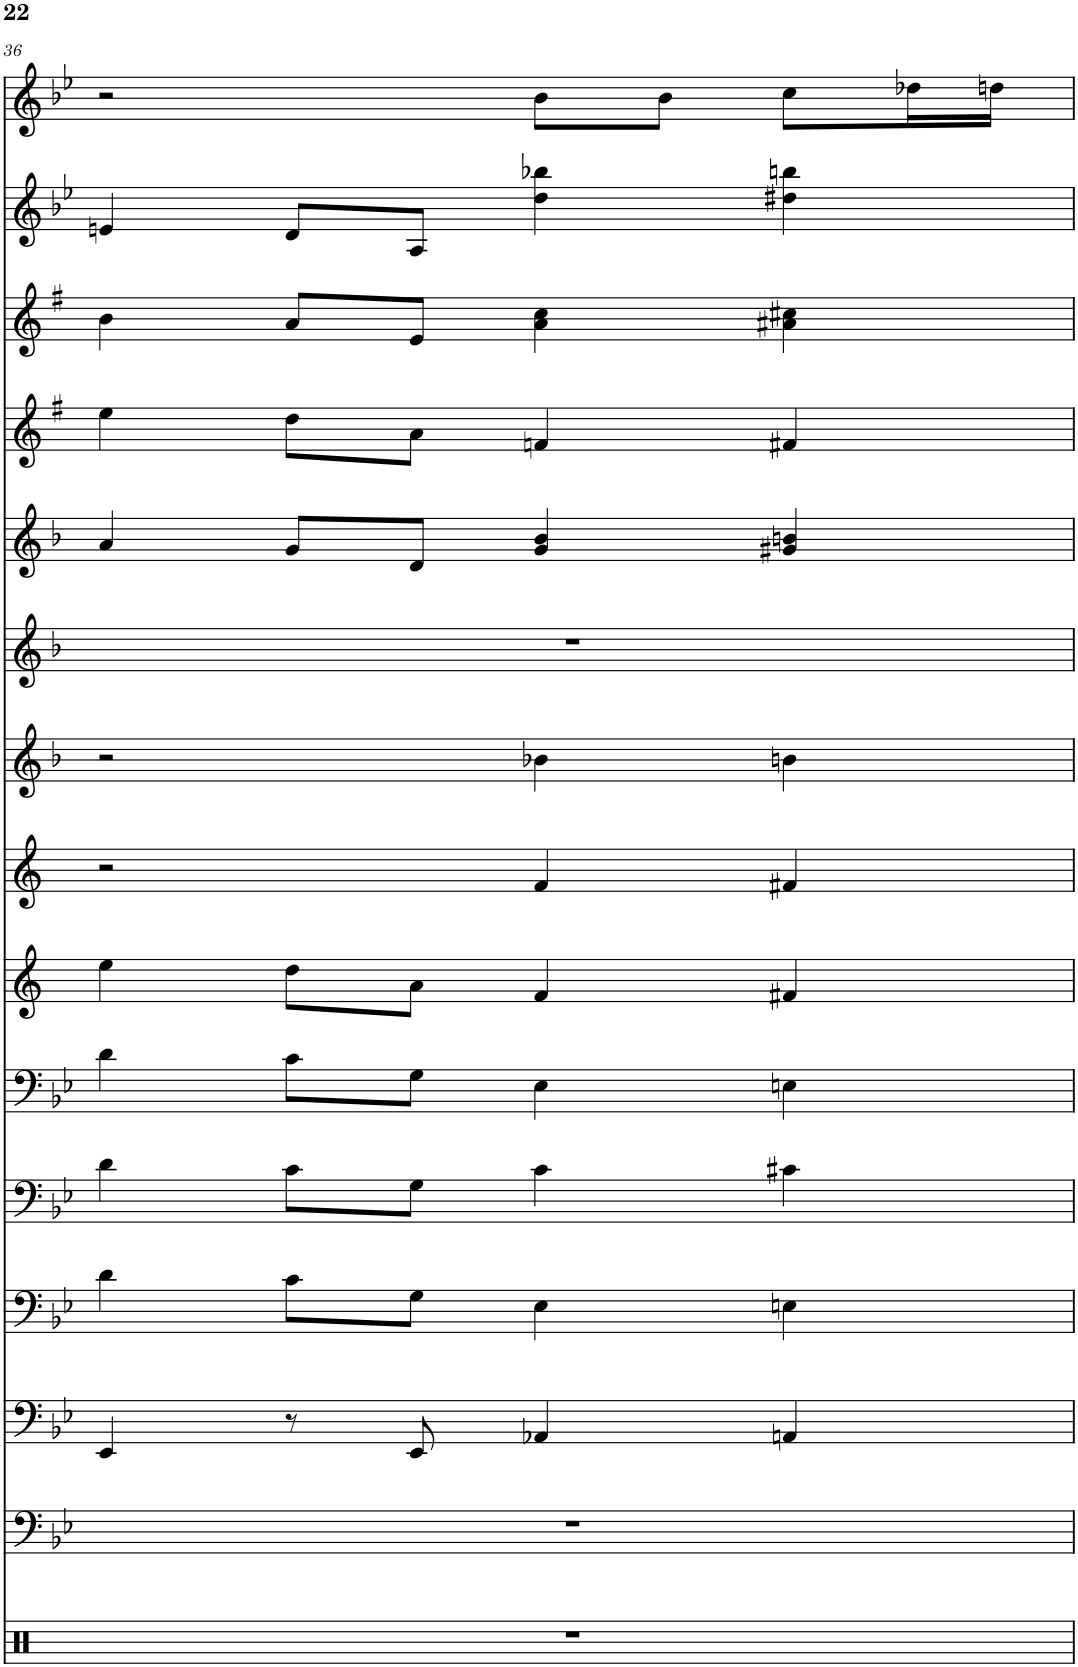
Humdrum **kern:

**kern	**kern	**kern	**kern	**kern	**kern	**kern	**kern	**kern	**kern	**kern	**kern	**kern	**kern	**kern
*part15	*part14	*part13	*part12	*part11	*part10	*part9	*part8	*part7	*part6	*part5	*part4	*part3	*part2	*part1
*staff15	*staff14	*staff13	*staff12	*staff11	*staff10	*staff9	*staff8	*staff7	*staff6	*staff5	*staff4	*staff3	*staff2	*staff1
*I"Voice	*I"Voice	*I"Voice	*I"Voice	*I"Voice	*I"Voice	*I"Voice	*I"Voice	*I"Voice	*I"Voice	*I"Voice	*I"Voice	*I"Voice	*I"Voice	*I"Voice
*I'V	*I'V	*I'V	*I'V	*I'V	*I'V	*I'V	*I'V	*I'V	*I'V	*I'V	*I'V	*I'V	*I'V	*I'V
!!LO:PB:g=z
*clefX	*clefX	*clefF4	*clefF4	*clefF4	*clefF4	*clefG2	*clefG2	*clefG2	*clefG2	*clefG2	*clefG2	*clefG2	*clefG2	*clefG2
*k[]	*k[b-e-]	*k[b-e-]	*k[b-e-]	*k[b-e-]	*k[b-e-]	*k[]	*k[]	*k[b-]	*k[b-]	*k[b-]	*k[f#]	*k[f#]	*k[b-e-]	*k[b-e-]
*M4/4	*M4/4	*M4/4	*M4/4	*M4/4	*M4/4	*M4/4	*M4/4	*M4/4	*M4/4	*M4/4	*M4/4	*M4/4	*M4/4	*
*met(c)	*met(c)	*met(c)	*met(c)	*met(c)	*met(c)	*met(c)	*met(c)	*met(c)	*met(c)	*met(c)	*met(c)	*met(c)	*met(c)	*
=36	=36	=36	=36	=36	=36	=36	=36	=36	=36	=36	=36	=36	=36	=36
1r	1r	4EE-/	4d\	4d\	4d\	4ee\	2r	2r	1r	4a/	4ee\	4b\	4en/	2r
.	.	8r	8c\L	8c\L	8c\L	8dd\L	.	.	.	8g/L	8dd\L	8a/L	8d/L	.
.	.	8EE-/	8G\J	8G\J	8G\J	8a\J	.	.	.	8d/J	8a\J	8e/J	8A/J	.
.	.	4AA-X/	4E-\	4c\	4E-\	4f/	4f/	4b-X\	.	4g/ 4b-/	4fn/	4a\ 4cc\	4dd\ 4bb-X\	8b-\L
.	.	.	.	.	.	.	.	.	.	.	.	.	.	8b-\J
.	.	4AAn/	4En\	4c#X\	4En\	4f#X/	4f#X/	4bn\	.	4g#X/ 4bn/	4f#X/	4a#X\ 4cc#X\	4dd#X\ 4bbn\	8cc\L
.	.	.	.	.	.	.	.	.	.	.	.	.	.	16dd-X\L
.	.	.	.	.	.	.	.	.	.	.	.	.	.	16ddn\JJ
=	=	=	=	=	=	=	=	=	=	=	=	=	=	=
*-	*-	*-	*-	*-	*-	*-	*-	*-	*-	*-	*-	*-	*-	*-
